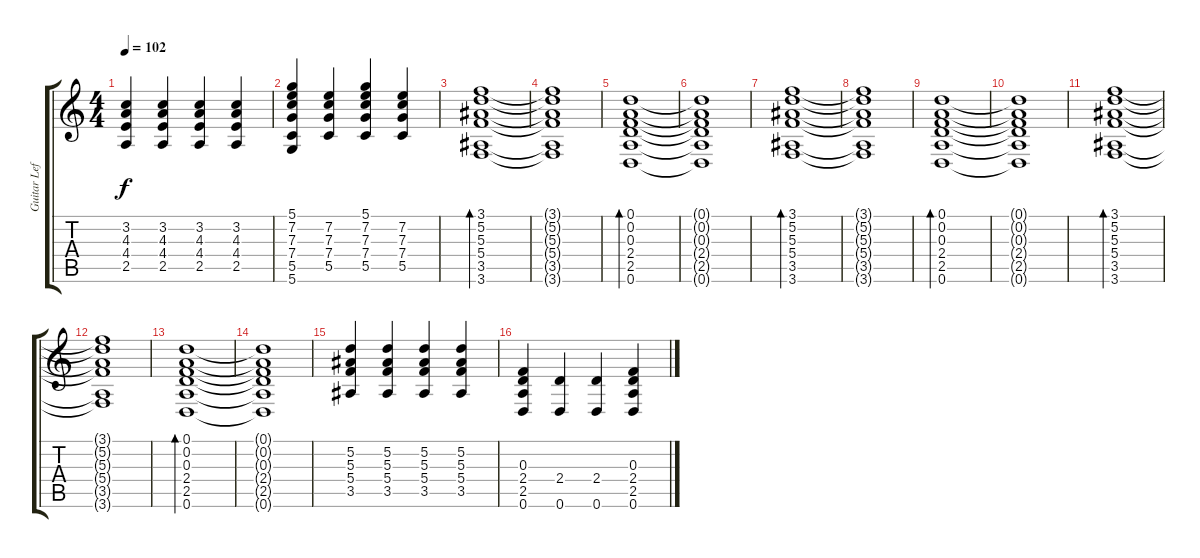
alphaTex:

\track ("Guitar Left" "Guitar Lef") {instrument electricguitarjazz}
\staff {score tabs}
\tuning (D4 A3 F3 C3 G2 D2) {hide}
\ts (4 4)
\tempo 102
\clef g2
\ks c
(3.2 4.3 4.4 2.5).4{dy f} (3.2 4.3 4.4 2.5).4 (3.2 4.3 4.4 2.5).4 (3.2 4.3 4.4 2.5).4 |
(5.1 7.2 7.3 7.4 5.5 5.6).4 (7.2 7.3 7.4 5.5).4 (5.1 7.2 7.3 7.4 5.5).4 (7.2 7.3 7.4 5.5).4 |
(3.1 5.2 5.3 5.4 3.5 3.6).1{bd 120} |
(3.1{t} 5.2{t} 5.3{t} 5.4{t} 3.5{t} 3.6{t}).1 |
(0.1 0.2 0.3 2.4 2.5 0.6).1{bd 120} |
(0.1{t} 0.2{t} 0.3{t} 2.4{t} 2.5{t} 0.6{t}).1 |
(3.1 5.2 5.3 5.4 3.5 3.6).1{bd 120} |
(3.1{t} 5.2{t} 5.3{t} 5.4{t} 3.5{t} 3.6{t}).1 |
(0.1 0.2 0.3 2.4 2.5 0.6).1{bd 120} |
(0.1{t} 0.2{t} 0.3{t} 2.4{t} 2.5{t} 0.6{t}).1 |
(3.1 5.2 5.3 5.4 3.5 3.6).1{bd 120} |
(3.1{t} 5.2{t} 5.3{t} 5.4{t} 3.5{t} 3.6{t}).1 |
(0.1 0.2 0.3 2.4 2.5 0.6).1{bd 120} |
(0.1{t} 0.2{t} 0.3{t} 2.4{t} 2.5{t} 0.6{t}).1 |
(5.2 5.3 5.4 3.5).4 (5.2 5.3 5.4 3.5).4 (5.2 5.3 5.4 3.5).4 (5.2 5.3 5.4 3.5).4 |
(0.3 2.4 2.5 0.6).4 (2.4 0.6).4 (2.4 0.6).4 (0.3 2.4 2.5 0.6).4
